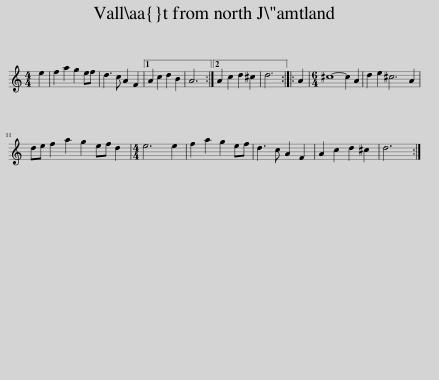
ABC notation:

X:1
L:1/8
M:4/4
I:linebreak $
K:C
V:1 treble
V:1
 e2 | f2 a2 g2 ef | d3 c A2 F2 |1 A2 c2 d2 B2 | A6 :|2 %5
 A2 c2 d2 ^c2 | d6 :: A2 |[M:6/4] ^c8- c2 A2 | d2 e2 ^c6 A2 |$ %10
 de f2 a2 g2 ef d2 |[M:4/4] e6 e2 | f2 a2 g2 ef | d3 c A2 F2 | A2 c2 d2 ^c2 | %15
 d6 :| %16
